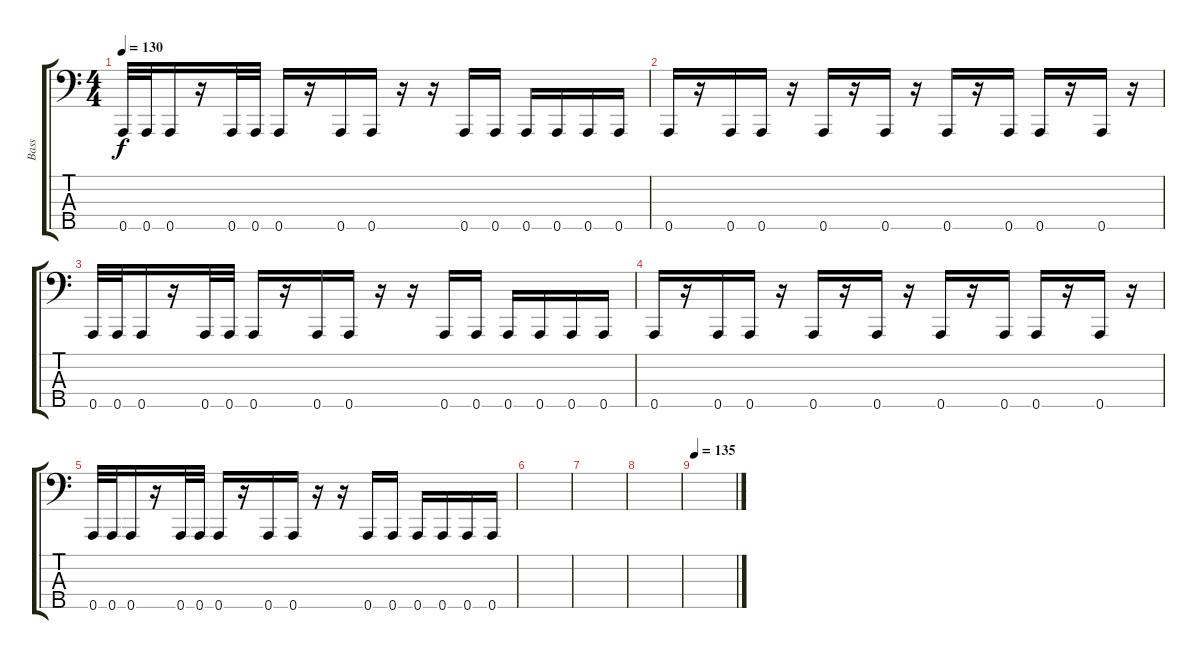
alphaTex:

\track ("Bass" "Bass") {instrument electricbassfinger}
\staff {score tabs}
\tuning (G2 D2 A1 E1 A0) {hide}
\ts (4 4)
\tempo 130
\clef f4
\ks c
0.5.32{dy f} 0.5.32 0.5.16 r.16 0.5.32 0.5.32 0.5.16 r.16 0.5.16 0.5.16 r.16 r.16 0.5.16 0.5.16 0.5.16 0.5.16 0.5.16 0.5.16 |
0.5.16 r.16 0.5.16 0.5.16 r.16 0.5.16 r.16 0.5.16 r.16 0.5.16 r.16 0.5.16 0.5.16 r.16 0.5.16 r.16 |
0.5.32 0.5.32 0.5.16 r.16 0.5.32 0.5.32 0.5.16 r.16 0.5.16 0.5.16 r.16 r.16 0.5.16 0.5.16 0.5.16 0.5.16 0.5.16 0.5.16 |
0.5.16 r.16 0.5.16 0.5.16 r.16 0.5.16 r.16 0.5.16 r.16 0.5.16 r.16 0.5.16 0.5.16 r.16 0.5.16 r.16 |
0.5.32 0.5.32 0.5.16 r.16 0.5.32 0.5.32 0.5.16 r.16 0.5.16 0.5.16 r.16 r.16 0.5.16 0.5.16 0.5.16 0.5.16 0.5.16 0.5.16 |
|
|
|
\tempo 135
